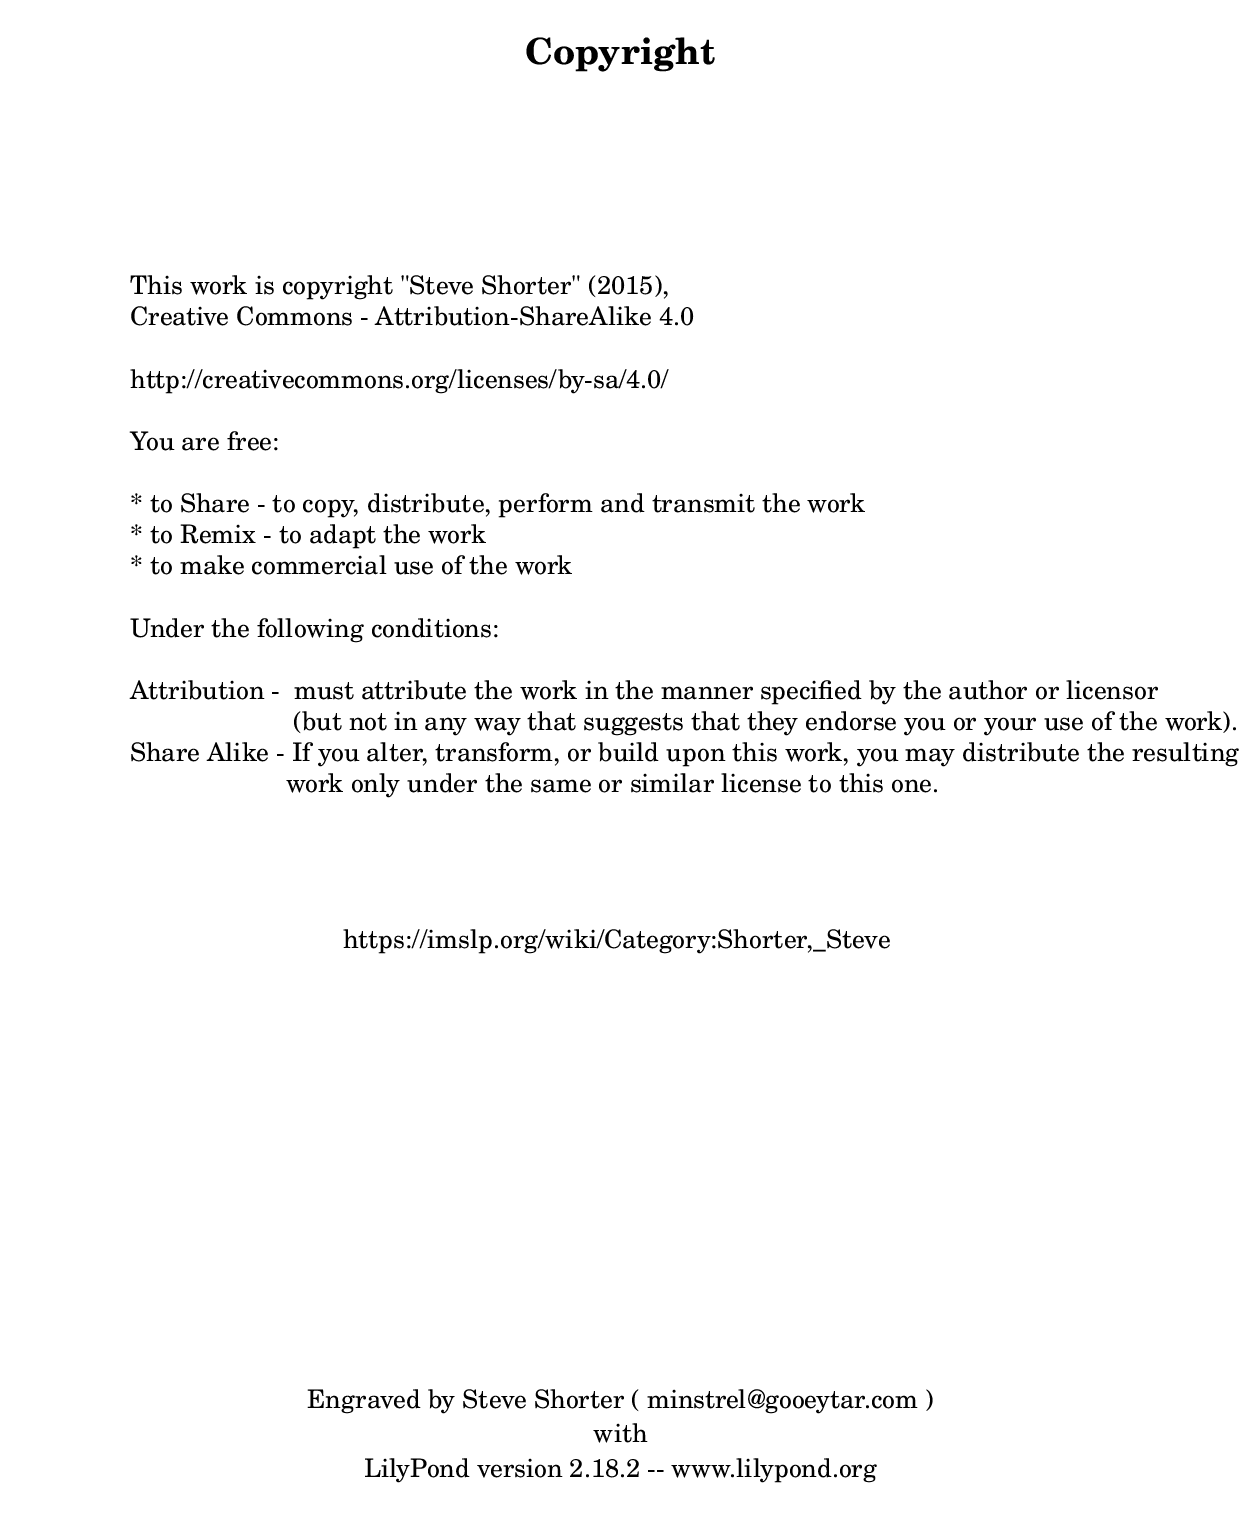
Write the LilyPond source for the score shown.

\version "2.18.2"

\bookpart {

    \paper { print-page-number = ##t }

    \header { title = "Copyright" }

    \tocItem \markup { Copyright }

    \markup { \column { 
	" "
	" "
	" "
	\fontsize #1 {
	" "
	" "
	" "
	" "
%	"          This work is copyright \"Guitar Society of Toronto\" (2015),"
	"          This work is copyright \"Steve Shorter\" (2015),"
        "          Creative Commons - Attribution-ShareAlike 4.0 "
	" "
	"          http://creativecommons.org/licenses/by-sa/4.0/"
	" "
	"          You are free:"
	" "
	"          * to Share - to copy, distribute, perform and transmit the work"
	"          * to Remix - to adapt the work"
	"          * to make commercial use of the work"
	" "
	"          Under the following conditions:"
	" "
	"          Attribution -  must attribute the work in the manner specified by the author or licensor"
        "                                 (but not in any way that suggests that they endorse you or your use of the work)."
	"          Share Alike - If you alter, transform, or build upon this work, you may distribute the resulting"
        "                                work only under the same or similar license to this one."
	" "
	" "
	" "
	" "
    "                                        https://imslp.org/wiki/Category:Shorter,_Steve  "

	" "
	" "
	" "
	" "
	" "
	" "
	" "
	" "
	" "
	" "
	" "
	" "
	" "
	" "
	}
       }
    }
    \markup { \fill-line { \fontsize #1 "Engraved by Steve Shorter ( minstrel@gooeytar.com )" } }
    \markup { \fill-line { \fontsize #1 " " } }
    \markup { \fill-line { \fontsize #1 "with" } }
    \markup { \fill-line { \fontsize #1 " " } }
    \markup { \fill-line { \fontsize #1 "LilyPond version 2.18.2 -- www.lilypond.org" } }

}
